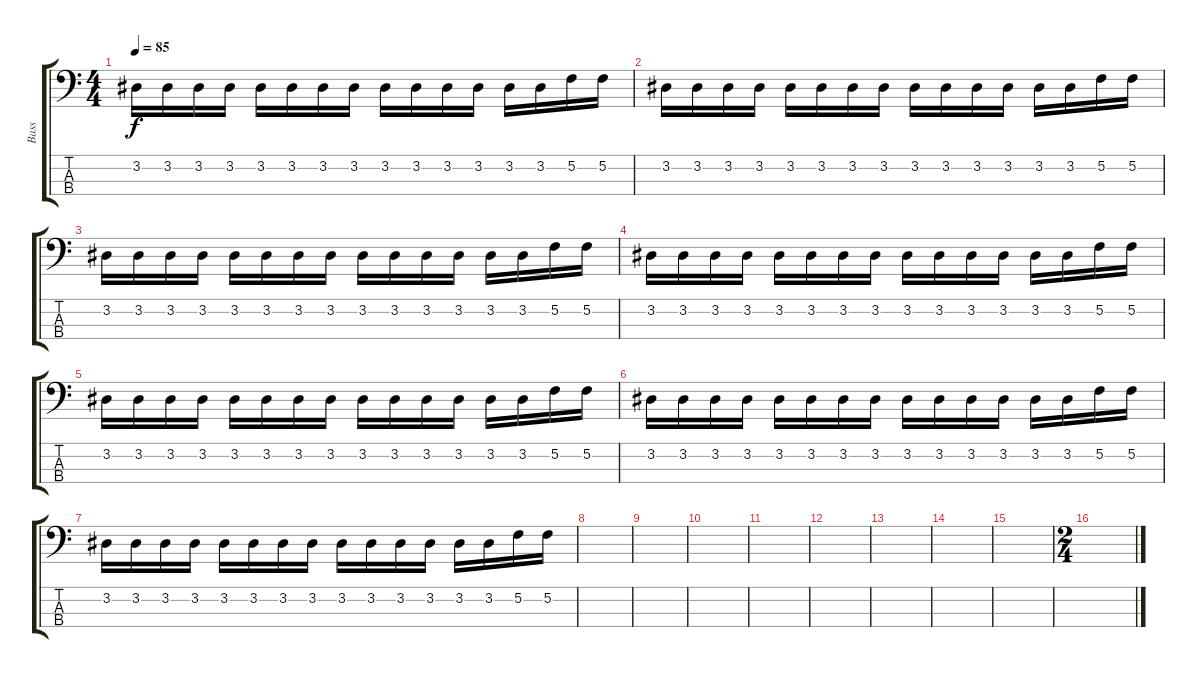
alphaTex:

\track ("Bass" "Bass") {instrument electricbasspick}
\staff {score tabs}
\tuning (F2 C2 G1 C1) {hide}
\ts (4 4)
\tempo 85
\clef f4
\ks c
3.2.16{dy f} 3.2.16 3.2.16 3.2.16 3.2.16 3.2.16 3.2.16 3.2.16 3.2.16 3.2.16 3.2.16 3.2.16 3.2.16 3.2.16 5.2.16 5.2.16 |
3.2.16 3.2.16 3.2.16 3.2.16 3.2.16 3.2.16 3.2.16 3.2.16 3.2.16 3.2.16 3.2.16 3.2.16 3.2.16 3.2.16 5.2.16 5.2.16 |
3.2.16 3.2.16 3.2.16 3.2.16 3.2.16 3.2.16 3.2.16 3.2.16 3.2.16 3.2.16 3.2.16 3.2.16 3.2.16 3.2.16 5.2.16 5.2.16 |
3.2.16 3.2.16 3.2.16 3.2.16 3.2.16 3.2.16 3.2.16 3.2.16 3.2.16 3.2.16 3.2.16 3.2.16 3.2.16 3.2.16 5.2.16 5.2.16 |
3.2.16 3.2.16 3.2.16 3.2.16 3.2.16 3.2.16 3.2.16 3.2.16 3.2.16 3.2.16 3.2.16 3.2.16 3.2.16 3.2.16 5.2.16 5.2.16 |
3.2.16 3.2.16 3.2.16 3.2.16 3.2.16 3.2.16 3.2.16 3.2.16 3.2.16 3.2.16 3.2.16 3.2.16 3.2.16 3.2.16 5.2.16 5.2.16 |
3.2.16 3.2.16 3.2.16 3.2.16 3.2.16 3.2.16 3.2.16 3.2.16 3.2.16 3.2.16 3.2.16 3.2.16 3.2.16 3.2.16 5.2.16 5.2.16 |
|
|
|
|
|
|
|
|
\ts (2 4)
